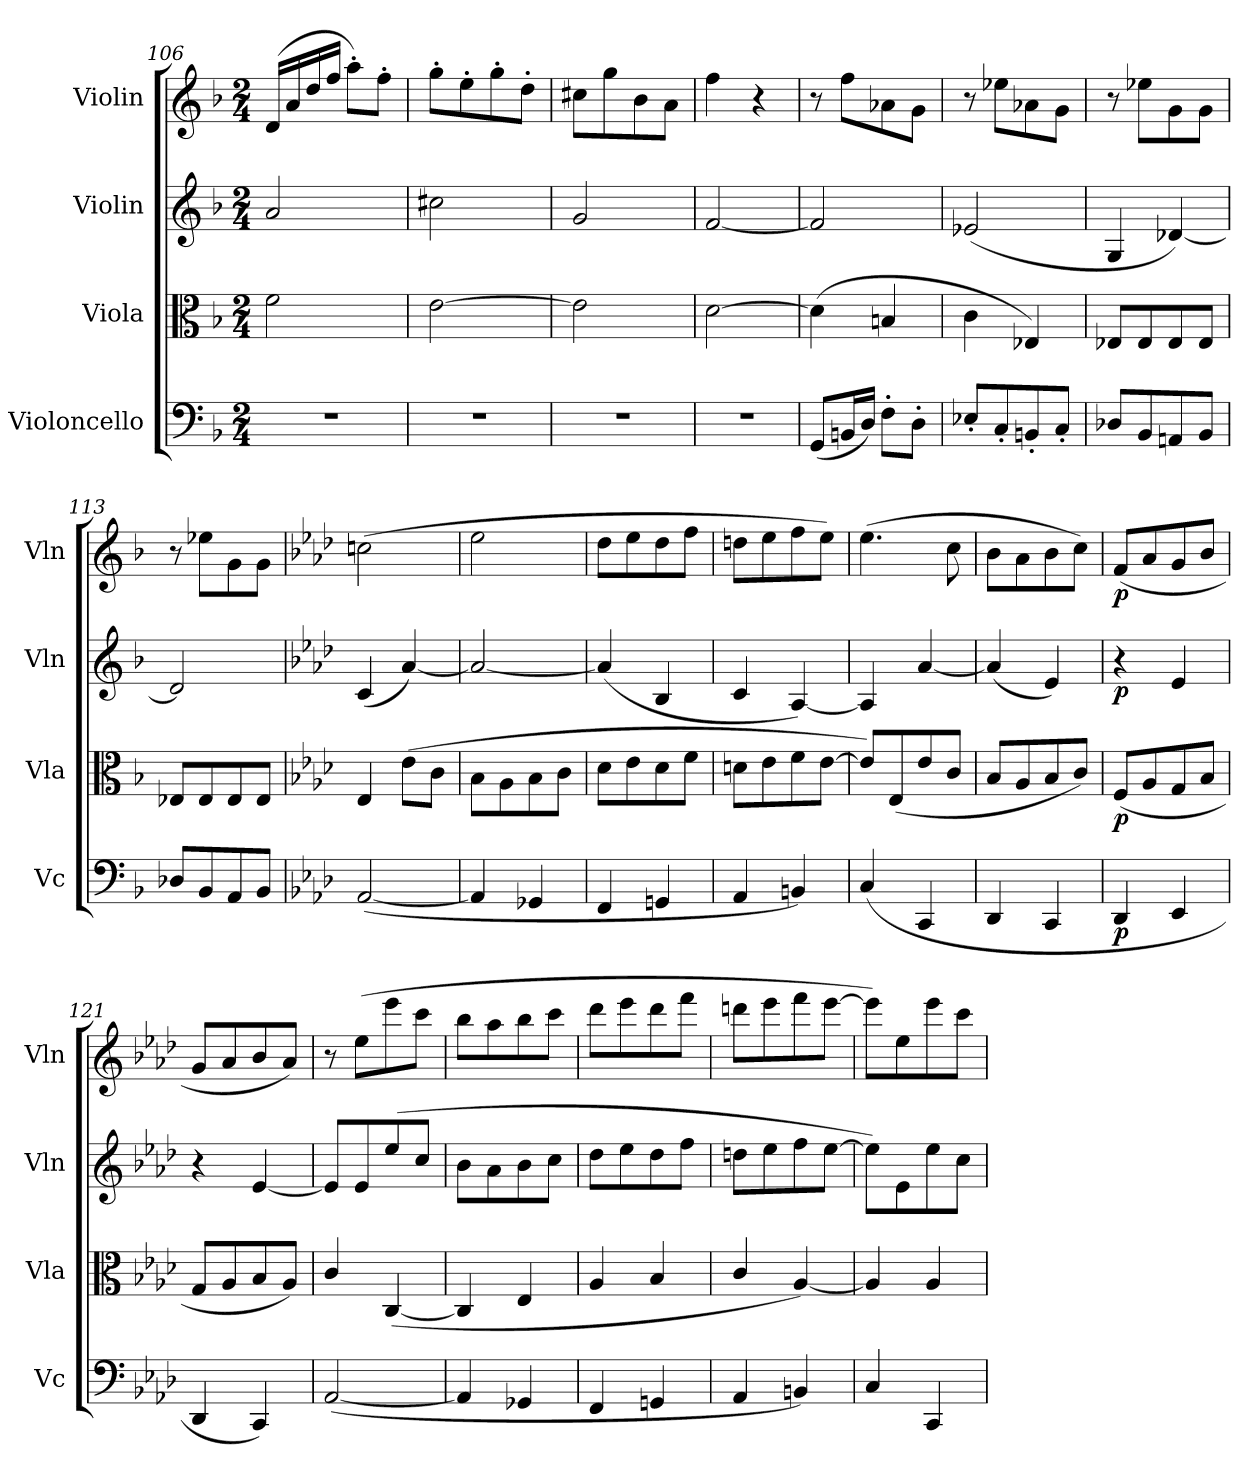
**kern	**dynam	**kern	**dynam	**kern	**dynam	**kern	**dynam
*part4	*part4	*part3	*part3	*part2	*part2	*part1	*part1
*staff4	*staff4	*staff3	*staff3	*staff2	*staff2	*staff1	*staff1
*I"Violoncello	*	*I"Viola	*	*I"Violin	*	*I"Violin	*
*I'Vc	*	*I'Vla	*	*I'Vln	*	*I'Vln	*
*clefF4	*	*clefC3	*	*clefG2	*	*clefG2	*
*k[b-]	*	*k[b-]	*	*k[b-]	*	*k[b-]	*
*M2/4	*	*M2/4	*	*M2/4	*	*M2/4	*
=106	=106	=106	=106	=106	=106	=106	=106
2r	.	2f\	.	2a/	.	(16d/LL	.
.	.	.	.	.	.	16a/	.
.	.	.	.	.	.	16dd/	.
.	.	.	.	.	.	16ff/JJ	.
.	.	.	.	.	.	8aa'\L)	.
.	.	.	.	.	.	8ff'\J	.
=107	=107	=107	=107	=107	=107	=107	=107
2r	.	[2e\	.	2cc#X\	.	8gg'\L	.
.	.	.	.	.	.	8ee'\	.
.	.	.	.	.	.	8gg'\	.
.	.	.	.	.	.	8dd'\J	.
=108	=108	=108	=108	=108	=108	=108	=108
2r	.	2e\]	.	2g/	.	8cc#X\L	.
.	.	.	.	.	.	8gg\	.
.	.	.	.	.	.	8b-\	.
.	.	.	.	.	.	8a\J	.
=109	=109	=109	=109	=109	=109	=109	=109
2r	.	[2d\	.	[2f/	.	4ff\	.
.	.	.	.	.	.	4r	.
=110	=110	=110	=110	=110	=110	=110	=110
(8GG/L	.	(4d\]	.	2f/]	.	8r	.
16BBn/L	.	.	.	.	.	8ff\L	.
16D/JJ)	.	.	.	.	.	.	.
8F'\L	.	4Bn/	.	.	.	8a-X\	.
8D'\J	.	.	.	.	.	8g\J	.
=111	=111	=111	=111	=111	=111	=111	=111
8E-X'/L	.	4c\	.	(2e-X/	.	8r	.
8C'/	.	.	.	.	.	8ee-X\L	.
8BBn'/	.	4E-X/)	.	.	.	8a-X\	.
8C'/J	.	.	.	.	.	8g\J	.
=112	=112	=112	=112	=112	=112	=112	=112
8D-X/L	.	8E-X/L	.	4G/	.	8r	.
8BB-/	.	8E-/	.	.	.	8ee-X\L	.
8AAn/	.	8E-/	.	[4d-X/)	.	8g\	.
8BB-/J	.	8E-/J	.	.	.	8g\J	.
=113	=113	=113	=113	=113	=113	=113	=113
8D-X/L	.	8E-X/L	.	2d-/]	.	8r	.
8BB-/	.	8E-/	.	.	.	8ee-X\L	.
8AA/	.	8E-/	.	.	.	8g\	.
8BB-/J	.	8E-/J	.	.	.	8g\J	.
=114	=114	=114	=114	=114	=114	=114	=114
*k[b-e-a-d-]	*	*k[b-e-a-d-]	*	*k[b-e-a-d-]	*	*k[b-e-a-d-]	*
([2AA-/	.	4E-/	.	(4c/	.	(2ccn\	.
.	.	(8e-\L	.	[4a-/)	.	.	.
.	.	8c\J	.	.	.	.	.
=115	=115	=115	=115	=115	=115	=115	=115
4AA-/]	.	8B-\L	.	2a-/_	.	2ee-\	.
.	.	8A-\	.	.	.	.	.
4GG-X/	.	8B-\	.	.	.	.	.
.	.	8c\J	.	.	.	.	.
=116	=116	=116	=116	=116	=116	=116	=116
4FF/	.	8d-\L	.	(4a-/]	.	8dd-\L	.
.	.	8e-\	.	.	.	8ee-\	.
4GGn/	.	8d-\	.	4B-/	.	8dd-\	.
.	.	8f\J	.	.	.	8ff\J	.
=117	=117	=117	=117	=117	=117	=117	=117
4AA-/	.	8dn\L	.	4c/	.	8ddn\L	.
.	.	8e-\	.	.	.	8ee-\	.
4BBn/)	.	8f\	.	[4A-/)	.	8ff\	.
.	.	[8e-\J	.	.	.	8ee-\J)	.
=118	=118	=118	=118	=118	=118	=118	=118
(4C/	.	8e-/L])	.	4A-/]	.	(4.ee-\	.
.	.	(8E-/	.	.	.	.	.
4CC/	.	8e-/	.	[4a-/	.	.	.
.	.	8c/J	.	.	.	8cc\	.
=119	=119	=119	=119	=119	=119	=119	=119
4DD-/	.	8B-/L	.	(4a-/]	.	8b-\L	.
.	.	8A-/	.	.	.	8a-\	.
4CC/	.	8B-/	.	4e-/)	.	8b-\	.
.	.	8c/J)	.	.	.	8cc\J)	.
=120	=120	=120	=120	=120	=120	=120	=120
4DD-/	p	(8F/L	p	4r	p	(8f/L	p
.	.	8A-/	.	.	.	8a-/	.
4EE-/	.	8G/	.	4e-/	.	8g/	.
.	.	8B-/J	.	.	.	8b-/J	.
=121	=121	=121	=121	=121	=121	=121	=121
4DD-/	.	8G/L	.	4r	.	8g/L	.
.	.	8A-/	.	.	.	8a-/	.
4CC/)	.	8B-/	.	[4e-/	.	8b-/	.
.	.	8A-/J)	.	.	.	8a-/J)	.
=122	=122	=122	=122	=122	=122	=122	=122
([2AA-/	.	4c/	.	8e-/L]	.	8r	.
.	.	.	.	8e-/	.	(8ee-\L	.
.	.	([4C/	.	(8ee-\	.	8eee-\	.
.	.	.	.	8cc\J	.	8ccc\J	.
=123	=123	=123	=123	=123	=123	=123	=123
4AA-/]	.	4C/]	.	8b-\L	.	8bb-\L	.
.	.	.	.	8a-\	.	8aa-\	.
4GG-X/	.	4E-/	.	8b-\	.	8bb-\	.
.	.	.	.	8cc\J	.	8ccc\J	.
=124	=124	=124	=124	=124	=124	=124	=124
4FF/	.	4A-/	.	8dd-\L	.	8ddd-\L	.
.	.	.	.	8ee-\	.	8eee-\	.
4GGn/	.	4B-/	.	8dd-\	.	8ddd-\	.
.	.	.	.	8ff\J	.	8fff\J	.
=125	=125	=125	=125	=125	=125	=125	=125
4AA-/	.	4c/	.	8ddn\L	.	8dddn\L	.
.	.	.	.	8ee-\	.	8eee-\	.
4BBn/)	.	[4A-/)	.	8ff\	.	8fff\	.
.	.	.	.	[8ee-\J	.	[8eee-\J	.
=126	=126	=126	=126	=126	=126	=126	=126
4C/	.	4A-/]	.	8ee-\L])	.	8eee-\L])	.
.	.	.	.	8e-/	.	8ee-\	.
4CC/	.	4A-/	.	8ee-\	.	8eee-\	.
.	.	.	.	8cc\J	.	8ccc\J	.
=	=	=	=	=	=	=	=
*-	*-	*-	*-	*-	*-	*-	*-
